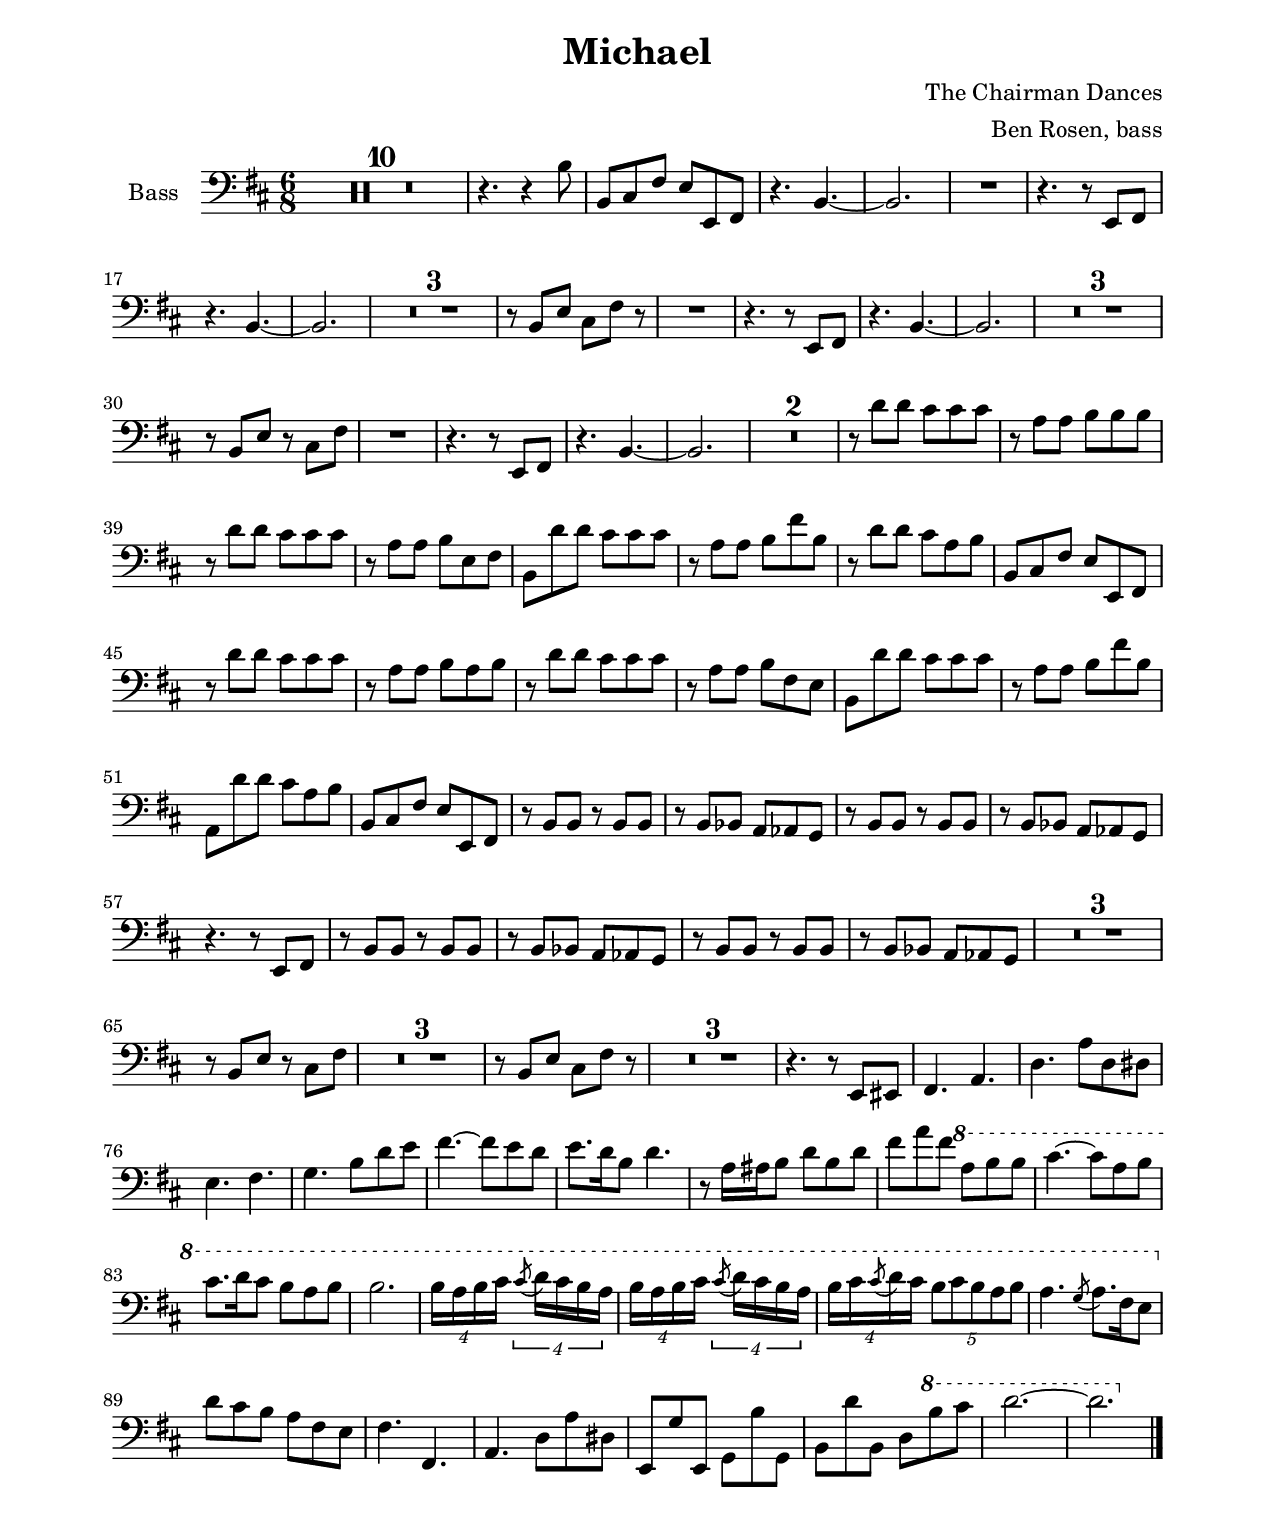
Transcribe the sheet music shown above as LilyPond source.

\version "2.24.0"

\include "settings.ily"

\header {
  title = "Michael"
  composer = "The Chairman Dances"
  arranger = "Ben Rosen, bass"
}

music = \relative b {
  \key b \minor
  \time 6/8
  \clef "bass"

  | R2 * 15

  | r4. r4 b8
  | b,8 cs8 fs8 e8 e,8 fs8

  | r4. b4. ~
  | b2.
  | R2.

  | r4. r8 e,8 fs8
  | r4. b4. ~
  | b2.

  | R2. * 3

  | r8 b8 e8 cs8 fs8 r8

  | R2.

  | r4. r8 e,8 fs8
  | r4. b4. ~
  | b2.

  | R2. * 3

  | r8 b8 e8 r8 cs8 fs8

  | R2.

  | r4. r8 e,8 fs8

  | r4. b4. ~
  | b2.

  | R1.

  | r8 d'8 d8 cs8 cs8 cs8
  | r8 a8 a8 b8 b8 b8
  | r8 d8 d8 cs8 cs8 cs8
  | r8 a8 a8 b8 e,8 fs8

  | b,8 d'8 d8 cs8 cs8 cs8
  | r8 a8 a8 b8 fs'8 b,8
  | r8 d8 d8 cs8 a8 b8
  | b,8 cs8 fs8 e8 e,8 fs8

  | r8 d''8 d8 cs8 cs8 cs8
  | r8 a8 a8 b8 a8 b8
  | r8 d8 d8 cs8 cs8 cs8
  | r8 a8 a8 b8 fs8 e8

  | b8 d'8 d8 cs8 cs8 cs8
  | r8 a8 a8 b8 fs'8 b,8
  | a,8 d'8 d8 cs8 a8 b8
  | b,8 cs8 fs8 e8 e,8 fs8

  | r8 b8 b8 r8 b8 b8
  | r8 b8 bf8 a8 af8 g8
  | r8 b8 b8 r8 b8 b8
  | r8 b8 bf8 a8 af8 g8

  | r4. r8 e8 fs8
  | r8 b8 b8 r8 b8 b8
  | r8 b8 bf8 a8 af8 g8
  | r8 b8 b8 r8 b8 b8

  | r8 b8 bf8 a8 af8 g8

  | R2. * 3

  | r8 b8 e8 r8 cs8 fs8

  | R2. * 3

  | r8 b,8 e8 cs8 fs8 r8

  | R2. * 3

  | r4. r8 e,8 es8

  | fs4. a4.
  | d4. a'8 d,8 ds8
  | e4. fs4.
  | g4. b8 d8 e8

  | fs4. ~ fs8 e8 d8
  | e8. d16 b8 d4.
  | r8 a16 as16 b8 d8 b8 d8
  | fs8 a8 fs8
    \ottava #1 a8 b8 b8

  | cs4. ~ cs8 a8 b8
  | cs8. d16 cs8 b8 a8 b8
  | b2.
  | \tuplet 4/6 { b16 a16 b16 cs16 } \tuplet 4/6 { \acciaccatura { cs8 } d16 cs16 b16 a16 }

  | \tuplet 4/6 { b16 a16 b16 cs16 } \tuplet 4/6  { \acciaccatura { cs8 } d16 cs16 b16 a16 }
  | \tuplet 4/6 { b16 cs16 \acciaccatura { cs8 } d16 cs16 }
    \tuplet 5/3 { b8 cs8 b8 a8 b8 }
  | a4. \acciaccatura { g8 } a8. fs16 e8
    \ottava #0
  | d8 cs8 b8 a8 fs8 e8

  | fs4. fs,4.
  | a4. d8 a'8 ds,8
  | e,8 g'8 e,8 g8 b'8 g,8
  | b8 d'8 b,8 d8
    \ottava #1 b''8 cs8

  | d2. ~
  | d2.

  \bar "|."
}

\score {
  \new Staff \with {
    instrumentName = "Bass"
  } {
    \compressMMRests
    \music
  }
}
